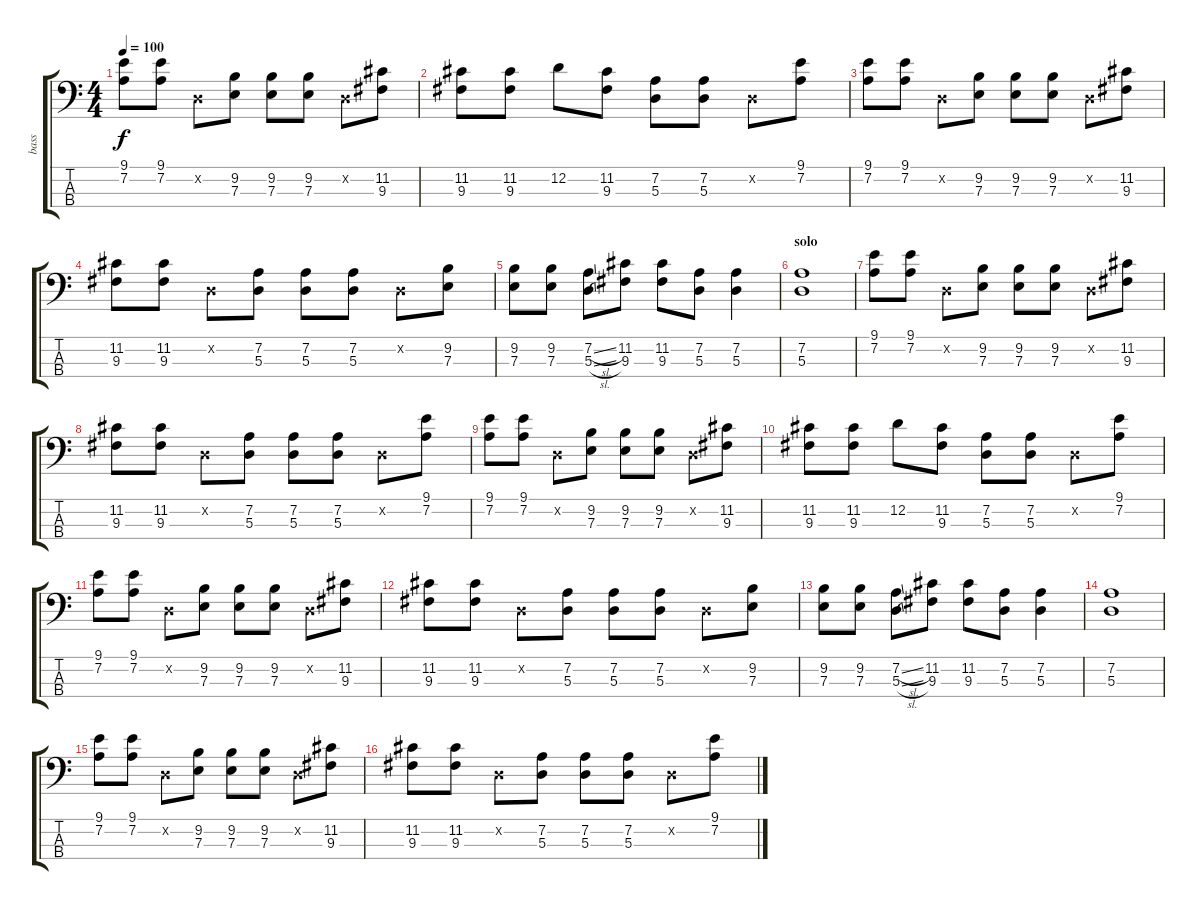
\track ("bass" "bass") {instrument electricbasspick}
\staff {score tabs}
\tuning (G2 D2 A1 E1) {hide}
\ts (4 4)
\tempo 100
\clef f4
\ks c
(9.1 7.2).8{dy f} (9.1 7.2).8 0.2{x}.8 (9.2 7.3).8 (9.2 7.3).8 (9.2 7.3).8 0.2{x}.8 (11.2 9.3).8 |
(11.2 9.3).8 (11.2 9.3).8 12.2.8 (11.2 9.3).8 (7.2 5.3).8 (7.2 5.3).8 0.2{x}.8 (9.1 7.2).8 |
(9.1 7.2).8 (9.1 7.2).8 0.2{x}.8 (9.2 7.3).8 (9.2 7.3).8 (9.2 7.3).8 0.2{x}.8 (11.2 9.3).8 |
(11.2 9.3).8 (11.2 9.3).8 0.2{x}.8 (7.2 5.3).8 (7.2 5.3).8 (7.2 5.3).8 0.2{x}.8 (9.2 7.3).8 |
(9.2 7.3).8 (9.2 7.3).8 (7.2{sl} 5.3{sl}).8 (11.2 9.3).8 (11.2 9.3).8 (7.2 5.3).8 (7.2 5.3).4 |
\section ("" "solo")
(7.2 5.3).1 |
(9.1 7.2).8 (9.1 7.2).8 0.2{x}.8 (9.2 7.3).8 (9.2 7.3).8 (9.2 7.3).8 0.2{x}.8 (11.2 9.3).8 |
(11.2 9.3).8 (11.2 9.3).8 0.2{x}.8 (7.2 5.3).8 (7.2 5.3).8 (7.2 5.3).8 0.2{x}.8 (9.1 7.2).8 |
(9.1 7.2).8 (9.1 7.2).8 0.2{x}.8 (9.2 7.3).8 (9.2 7.3).8 (9.2 7.3).8 0.2{x}.8 (11.2 9.3).8 |
(11.2 9.3).8 (11.2 9.3).8 12.2.8 (11.2 9.3).8 (7.2 5.3).8 (7.2 5.3).8 0.2{x}.8 (9.1 7.2).8 |
(9.1 7.2).8 (9.1 7.2).8 0.2{x}.8 (9.2 7.3).8 (9.2 7.3).8 (9.2 7.3).8 0.2{x}.8 (11.2 9.3).8 |
(11.2 9.3).8 (11.2 9.3).8 0.2{x}.8 (7.2 5.3).8 (7.2 5.3).8 (7.2 5.3).8 0.2{x}.8 (9.2 7.3).8 |
\ks aminor
(9.2 7.3).8 (9.2 7.3).8 (7.2{sl} 5.3{sl}).8 (11.2 9.3).8 (11.2 9.3).8 (7.2 5.3).8 (7.2 5.3).4 |
(7.2 5.3).1 |
(9.1 7.2).8 (9.1 7.2).8 0.2{x}.8 (9.2 7.3).8 (9.2 7.3).8 (9.2 7.3).8 0.2{x}.8 (11.2 9.3).8 |
(11.2 9.3).8 (11.2 9.3).8 0.2{x}.8 (7.2 5.3).8 (7.2 5.3).8 (7.2 5.3).8 0.2{x}.8 (9.1 7.2).8
